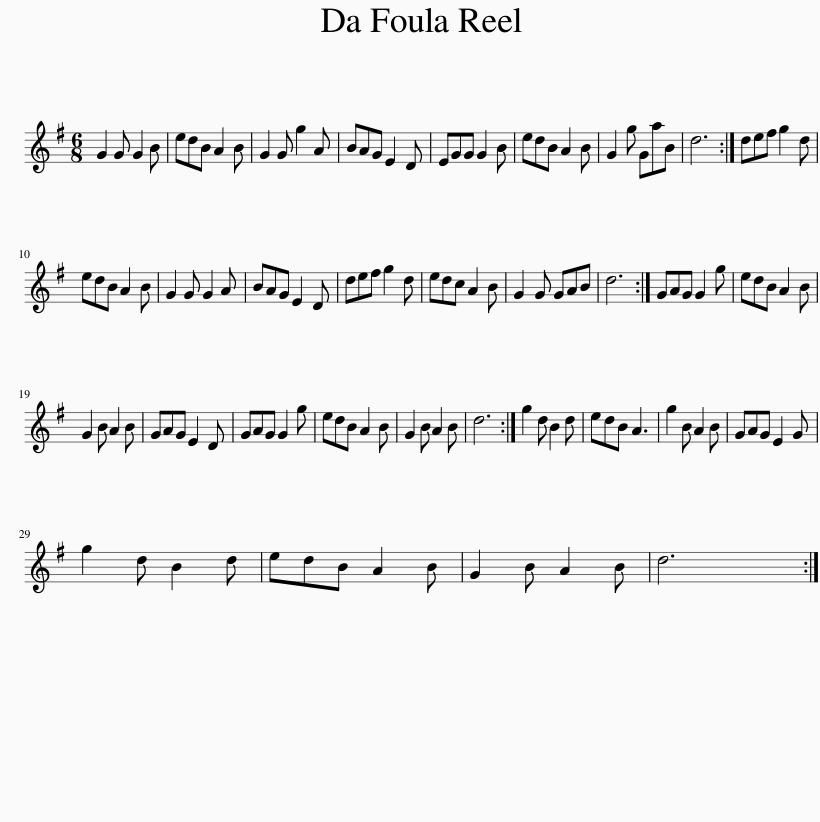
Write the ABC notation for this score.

X:1
L:1/8
M:6/8
I:linebreak $
K:G
V:1 treble
V:1
 G2 G G2 B | edB A2 B | G2 G g2 A | BAG E2 D | EGG G2 B | %5
 edB A2 B | G2 g GaB | d6 :| def g2 d |$ edB A2 B | %10
 G2 G G2 A | BAG E2 D | def g2 d | edc A2 B | G2 G GAB | %15
 d6 :| GAG G2 g | edB A2 B |$ G2 B A2 B | GAG E2 D | %20
 GAG G2 g | edB A2 B | G2 B A2 B | d6 :| g2 d B2 d | %25
 edB A3 | g2 B A2 B | GAG E2 G |$ g2 d B2 d | edB A2 B | %30
 G2 B A2 B | d6 :| %32
